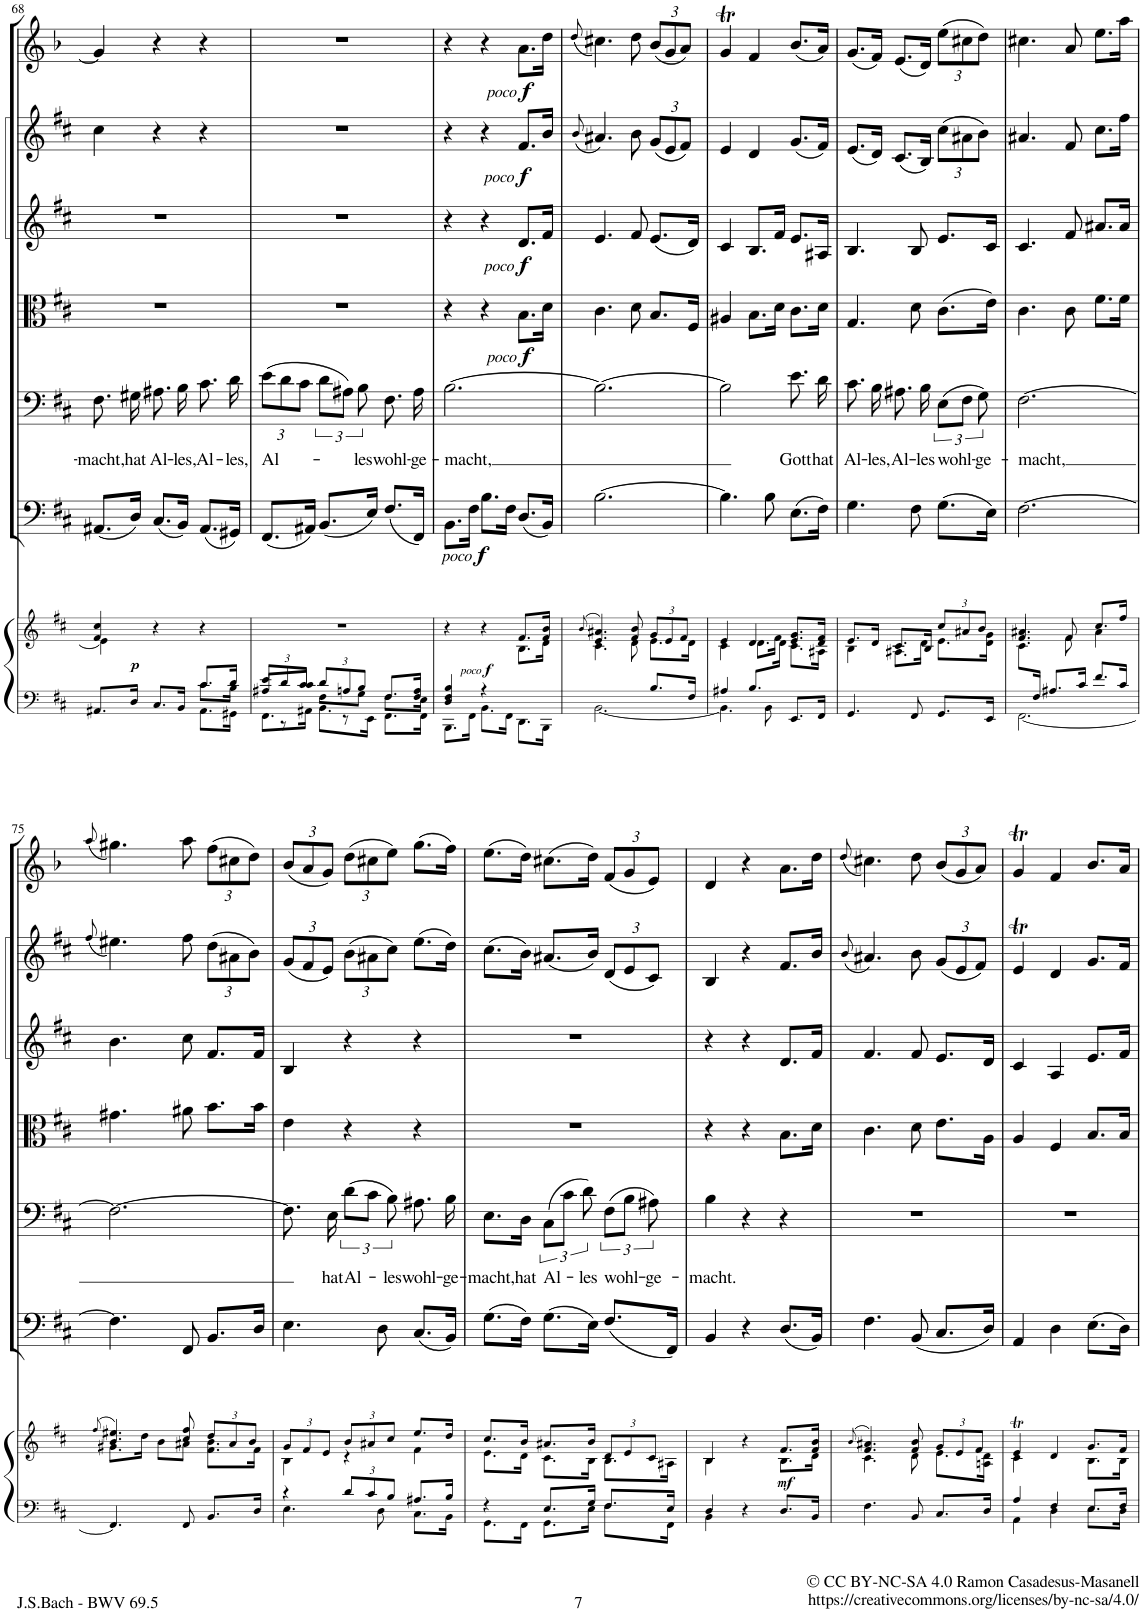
**kern	**kern	**dynam	**kern	**dynam	**kern	**text	**kern	**dynam	**kern	**dynam	**kern	**dynam	**kern	**dynam
*part7	*part7	*part7	*part6	*part6	*part5	*part5	*part4	*part4	*part3	*part3	*part2	*part2	*part1	*part1
*staff8	*staff7	*staff7/8	*staff6	*staff6	*staff5	*staff5	*staff4	*staff4	*staff3	*staff3	*staff2	*staff2	*staff1	*staff1
*I"Piano reduction	*	*	*I"Continuo	*	*I"Basso	*	*I"Viola	*	*I"Violino II	*	*I"Violino I	*	*I"Oboe d'amore	*
*I'Pno	*	*	*	*	*	*	*	*	*	*	*	*	*I'Ob	*
!!LO:PB:g=z
*clefF4	*clefG2	*	*clefF4	*	*clefF4	*	*clefC3	*	*clefG2	*	*clefG2	*	*clefG2	*
*	*	*	*	*	*	*	*	*	*	*	*	*	*Trd2c3	*
*k[f#c#]	*k[f#c#]	*	*k[f#c#]	*	*k[f#c#]	*	*k[f#c#]	*	*k[f#c#]	*	*k[f#c#]	*	*k[b-]	*
*M3/4	*M3/4	*	*M3/4	*	*M3/4	*	*M3/4	*	*M3/4	*	*M3/4	*	*M3/4	*
=68	=68	=68	=68	=68	=68	=68	=68	=68	=68	=68	=68	=68	=68	=68
*^	*^	*	*	*	*	*	*	*	*	*	*	*	*	*
*	*^	*	*	*	*	*	*	*	*	*	*	*	*	*	*	*
!	!	!	!	!	!	!	!	!	!LO:LY:b	!	!	!	!	!	!	!	!
*	*	*	*	*^	*	*	*	*	*	*	*	*	*	*	*	*	*
8.AA#X/L	2ryy	2ryy	4f#/ 4cc#/	4e\]	8.ryy	.	(8.AA#X/L	.	8.F#\	-macht,	2.r	.	2.r	.	4cc#\	.	4g/]	.
!	!	!	!	!	!	!LO:DY:b	!	!	!	!LO:LY:b	!	!	!	!	!	!	!	!
16D/Jk	.	.	.	.	2ryy	p	16D/Jk)	.	16G#X\	hat	.	.	.	.	.	.	.	.
!	!	!	!	!	!	!	!	!	!	!LO:LY:b	!	!	!	!	!	!	!	!
8.C#/L	.	.	4r	4ryy	.	.	(8.C#/L	.	8.A#X\	Al-	.	.	.	.	4r	.	4r	.
!	!	!	!	!	!	!	!	!	!	!LO:LY:b	!	!	!	!	!	!	!	!
16BB/Jk	.	.	.	.	.	.	16BB/Jk)	.	16B\	-les,	.	.	.	.	.	.	.	.
!	!	!	!	!	!	!	!	!	!	!LO:LY:b	!	!	!	!	!	!	!	!
8.c#/L	8.AA#\L	8.c#\L	4r	4ryy	.	.	(8.AA#/L	.	8.c#\	Al-	.	.	.	.	4r	.	4r	.
!	!	!	!	!	!	!	!	!	!	!LO:LY:b	!	!	!	!	!	!	!	!
16d/Jk	16GG#X\Jk	16B\Jk	.	.	16ryy	.	16GG#X/Jk)	.	16d\	-les,	.	.	.	.	.	.	.	.
*	*	*	*v	*v	*v	*	*	*	*	*	*	*	*	*	*	*	*	*
=69	=69	=69	=69	=69	=69	=69	=69	=69	=69	=69	=69	=69	=69	=69	=69	=69
*Xbrackettup	*	*brackettup	*	*	*	*	*Xbrackettup	*	*	*	*	*	*	*	*	*
*	*	*	*^	*	*	*	*	*	*	*	*	*	*	*	*	*
*	*	*	*	*^	*	*	*	*	*	*	*	*	*	*	*	*	*
!	!	!	!	!	!	!	!	!	!	!LO:LY:b	!	!	!	!	!	!	!	!
*	*	*	*v	*v	*v	*	*	*	*	*	*	*	*	*	*	*	*	*
12e/L	8.FF#\L	12A#X/L	2.r	.	(8.FF#/L	.	(12e\L	Al-	2.r	.	2.r	.	2.r	.	2.r	.
12d/	.	12r	.	.	.	.	12d\	.	.	.	.	.	.	.	.	.
12c#/J	.	12c#/J	.	.	.	.	12c#\J	.	.	.	.	.	.	.	.	.
.	16AA#X\Jk	.	.	.	16AA#X/Jk)	.	.	.	.	.	.	.	.	.	.	.
*Xbrackettup	*	*	*	*	*	*	*brackettup	*	*	*	*	*	*	*	*	*
12d/L	8.BB\L	12F#\L	.	.	(8.BB/L	.	12d\L	.	.	.	.	.	.	.	.	.
12An/	.	12r	.	.	.	.	12A#X\J)	.	.	.	.	.	.	.	.	.
!	!	!	!	!	!	!	!	!LO:LY:b	!	!	!	!	!	!	!	!
12B/J	.	12G\J	.	.	.	.	12B\	-les	.	.	.	.	.	.	.	.
.	16EE\Jk	.	.	.	16E/Jk)	.	.	.	.	.	.	.	.	.	.	.
!	!	!	!	!	!	!	!	!LO:LY:b	!	!	!	!	!	!	!	!
8.F#/L	8.FF#\L	8.F#\L	.	.	(8.F#/L	.	8.F#\	wohl-	.	.	.	.	.	.	.	.
!	!	!	!	!	!	!	!	!LO:LY:b	!	!	!	!	!	!	!	!
16F#/ 16A/Jk	16FF#\Jk	16E\Jk	.	.	16FF#/Jk)	.	16A#\	-ge-	.	.	.	.	.	.	.	.
=70	=70	=70	=70	=70	=70	=70	=70	=70	=70	=70	=70	=70	=70	=70	=70	=70
*	*	*	*^	*	*	*	*	*	*	*	*	*	*	*	*	*
!	!	!	!	!	!	!	!	!	!LO:LY:b	!	!	!	!	!	!	!	!
*	*v	*v	*	*	*	*	*	*	*	*	*	*	*	*	*	*	*
4D/ 4F#/ 4B/	8.BBB\L	4r	2ryy	.	8.BB\L	.	[2.B\	-macht,	4r	.	4r	.	4r	.	4r	.
.	16FF#\Jk	.	.	.	16F#\Jk	.	.	.	.	.	.	.	.	.	.	.
!	!	!	!	!LO:DY:b	!	!	!	!	!	!	!	!	!	!	!	!
!	!	!	!	!LO:DY:n=1:b	!	!LO:DY:b	!	!	!	!	!	!	!	!	!	!
!	!	!	!	!	!	!LO:DY:n=1:b	!	!	!	!	!	!	!	!	!	!
4r	8.BB\L	4r	.	other-dynamics f	8.B\L	other-dynamics f	.	.	4r	.	4r	.	4r	.	4r	.
.	16FF#\Jk	.	.	.	16F#\Jk	.	.	.	.	.	.	.	.	.	.	.
!	!	!	!	!	!	!	!	!	!	!LO:DY:b	!	!	!	!	!	!
!	!	!	!	!	!	!	!	!	!	!LO:DY:n=1:b	!	!LO:DY:b	!	!	!	!
!	!	!	!	!	!	!	!	!	!	!	!	!LO:DY:n=1:b	!	!LO:DY:b	!	!
!	!	!	!	!	!	!	!	!	!	!	!	!	!	!LO:DY:n=1:b	!	!LO:DY:b
!	!	!	!	!	!	!	!	!	!	!	!	!	!	!	!	!LO:DY:n=1:b
4ryy	8.DD\L	8.f#/L	8.B\L	.	(8.D/L	.	.	.	8.B\L	other-dynamics f	8.d/L	other-dynamics f	8.f#/L	other-dynamics f	8.a\L	other-dynamics f
.	16BBB\Jk	16f#/ 16b/Jk	16d\Jk	.	16BB/Jk)	.	.	.	16d\Jk	.	16f#/Jk	.	16b/Jk	.	16dd\Jk	.
=71	=71	=71	=71	=71	=71	=71	=71	=71	=71	=71	=71	=71	=71	=71	=71	=71
.	.	(>8qb/	.	.	.	.	.	.	.	.	.	.	(8qb/	.	(8qdd/	.
2ryy	[2.BB\	4.e/ 4.a#X/)	4.c#\	.	[2.B\	.	2.B\_	.	4.c#\	.	4.e/	.	4.a#X/)	.	4.cc#X\)	.
.	.	8f#/ 8b/	8d\	.	.	.	.	.	8d\	.	8f#/	.	8b\	.	8dd\	.
*	*	*Xbrackettup	*	*	*	*	*	*	*	*	*	*	*Xbrackettup	*	*Xbrackettup	*
8.B/L	.	12g/L	8.e\L	.	.	.	.	.	8.B/L	.	(8.e/L	.	(12g/L	.	(12b-/L	.
.	.	12e/	.	.	.	.	.	.	.	.	.	.	12e/	.	12g/	.
.	.	12f#/J	.	.	.	.	.	.	.	.	.	.	12f#/J)	.	12a/J)	.
16F#/Jk	.	.	16d\Jk	.	.	.	.	.	16F#/Jk	.	16d/Jk)	.	.	.	.	.
=72	=72	=72	=72	=72	=72	=72	=72	=72	=72	=72	=72	=72	=72	=72	=72	=72
*	*	*	*^	*	*	*	*	*	*	*	*	*	*	*	*	*
4A#X/	4.BB\]	4e/	4c#\	4..ryy	.	4.B\]	.	2B\]	.	4A#X/	.	4c#/	.	4e/	.	4gT/	.
8.B/L	.	4d/	8.d\L	.	.	.	.	.	.	8.B\L	.	8.B/L	.	4d/	.	4f/	.
.	8BB\	.	.	.	.	8B\	.	.	.	.	.	.	.	.	.	.	.
16ryy	.	.	16f#\Jk	16d\Jk	.	.	.	.	.	16d\Jk	.	16f#/Jk	.	.	.	.	.
!	!	!	!	!	!	!	!	!	!LO:LY:b	!	!	!	!	!	!	!	!
8.EE/L	4ryy	8.e/ 8.g/L	8.c#\L	4ryy	.	(8.E\L	.	8.e\	Gott	8.c#\L	.	8.e/L	.	(8.g/L	.	(8.b-/L	.
!	!	!	!	!	!	!	!	!	!LO:LY:b	!	!	!	!	!	!	!	!
16FF#/Jk	.	16d/ 16f#/Jk	16A#X\Jk	.	.	16F#\Jk)	.	16d\	hat	16d\Jk	.	16A#X/Jk	.	16f#/Jk)	.	16a/Jk)	.
*v	*v	*	*	*	*	*	*	*	*	*	*	*	*	*	*	*	*
*	*	*v	*v	*	*	*	*	*	*	*	*	*	*	*	*	*
=73	=73	=73	=73	=73	=73	=73	=73	=73	=73	=73	=73	=73	=73	=73	=73
!	!	!	!	!	!	!	!LO:LY:b	!	!	!	!	!	!	!	!
4.GG/	8.e/L	4B\	.	4.G\	.	8.c#\	Al-	4.G/	.	4.B/	.	(8.e/L	.	(8.g/L	.
!	!	!	!	!	!	!	!LO:LY:b	!	!	!	!	!	!	!	!
.	16d/Jk	.	.	.	.	16B\	-les,	.	.	.	.	16d/Jk)	.	16f/Jk)	.
!	!	!	!	!	!	!	!LO:LY:b	!	!	!	!	!	!	!	!
.	8.c#/L	8.A#X\L	.	.	.	8.A#X\	Al-	.	.	.	.	(8.c#/L	.	(8.e/L	.
8FF#/	.	.	.	8F#\	.	.	.	8d\	.	8B/	.	.	.	.	.
!	!	!	!	!	!	!	!LO:LY:b	!	!	!	!	!	!	!	!
.	16B/Jk	16d\Jk	.	.	.	16B\	-les	.	.	.	.	16B/Jk)	.	16d/Jk)	.
!	!	!	!	!	!	!	!LO:LY:b	!	!	!	!	!	!	!	!
8.GG/L	12cc#/L	8.e\L	.	(8.G\L	.	(12E\L	wohl-	(8.c#\L	.	8.e/L	.	(12cc#\L	.	(12ee\L	.
.	12a#X/	.	.	.	.	12F#\J	.	.	.	.	.	12a#X\	.	12cc#X\	.
!	!	!	!	!	!	!	!LO:LY:b	!	!	!	!	!	!	!	!
.	12b/J	.	.	.	.	12G\)	-ge-	.	.	.	.	12b\J)	.	12dd\J)	.
16EE/Jk	.	16d\ 16g\Jk	.	16E\Jk)	.	.	.	16e\Jk)	.	16c#/Jk	.	.	.	.	.
=74	=74	=74	=74	=74	=74	=74	=74	=74	=74	=74	=74	=74	=74	=74	=74
*^	*	*^	*	*	*	*	*	*	*	*	*	*	*	*	*
!	!	!	!	!	!	!	!	!	!LO:LY:b	!	!	!	!	!	!	!	!
8.ryy	[2.FF#\	4.a#X/	4.f#/	8.c#\L	.	[2.F#\	.	[2.F#\	-macht,	4.c#\	.	4.c#/	.	4.a#X/	.	4.cc#X\	.
16F#/Jk	.	.	.	2ryy	.	.	.	.	.	.	.	.	.	.	.	.	.
8.A#X/L	.	.	.	.	.	.	.	.	.	.	.	.	.	.	.	.	.
.	.	8f#/	8f#\	.	.	.	.	.	.	8c#\	.	8f#/	.	8f#/	.	8a/	.
16c#/Jk	.	.	.	.	.	.	.	.	.	.	.	.	.	.	.	.	.
8.f#/L	.	8.cc#/L	4a#\	.	.	.	.	.	.	8.f#\L	.	8.a#X/L	.	8.cc#\L	.	8.ee\L	.
16c#/Jk	.	16ff#/Jk	.	16ryy	.	.	.	.	.	16f#\Jk	.	16a#/Jk	.	16ff#\Jk	.	16aa\Jk	.
*v	*v	*	*	*	*	*	*	*	*	*	*	*	*	*	*	*	*
*	*v	*v	*v	*	*	*	*	*	*	*	*	*	*	*	*	*
!!LO:LB:g=z
=75	=75	=75	=75	=75	=75	=75	=75	=75	=75	=75	=75	=75	=75	=75
.	(>8qff#/	.	.	.	.	.	.	.	.	.	(8qff#/	.	(8qaa/	.
*	*^	*	*	*	*	*	*	*	*	*	*	*	*	*
4.FF#/]	4.b/ 4.ee#X/)	8.g#X\L	.	4.F#\]	.	2.F#\_	.	4.g#X\	.	4.b\	.	4.ee#X\)	.	4.gg#X\)	.
.	.	16dd\Jk	.	.	.	.	.	.	.	.	.	.	.	.	.
.	.	8b\L	.	.	.	.	.	.	.	.	.	.	.	.	.
8FF#/	8cc#/ 8ff#/	8a#X\J	.	8FF#/	.	.	.	8a#X\	.	8cc#\	.	8ff#\	.	8aa\	.
8.BB/L	12dd/L	8.f#\ 8.b\L	.	8.BB/L	.	.	.	8.b\L	.	8.f#/L	.	(12dd\L	.	(12ff\L	.
.	12a#/	.	.	.	.	.	.	.	.	.	.	12a#X\	.	12cc#X\	.
.	12b/J	.	.	.	.	.	.	.	.	.	.	12b\J)	.	12dd\J)	.
16D/Jk	.	16f#\Jk	.	16D/Jk	.	.	.	16b\Jk	.	16f#/Jk	.	.	.	.	.
=76	=76	=76	=76	=76	=76	=76	=76	=76	=76	=76	=76	=76	=76	=76	=76
*^	*	*	*	*	*	*	*	*	*	*	*	*	*	*	*
4r	4.E\	12g/L	4B\	.	4.E\	.	8.F#\]	.	4e\	.	4B/	.	(12g/L	.	(12b-/L	.
.	.	12f#/	.	.	.	.	.	.	.	.	.	.	12f#/	.	12a/	.
.	.	12e/J	.	.	.	.	.	.	.	.	.	.	12e/J)	.	12g/J)	.
!	!	!	!	!	!	!	!	!LO:LY:b	!	!	!	!	!	!	!	!
.	.	.	.	.	.	.	16E\	hat	.	.	.	.	.	.	.	.
!	!	!	!	!	!	!	!	!LO:LY:b	!	!	!	!	!	!	!	!
12d/L	.	12b/L	4r	.	.	.	(12d\L	Al-	4r	.	4r	.	(12b\L	.	(12dd\L	.
12c#/	.	12a#X/	.	.	.	.	12c#\J	.	.	.	.	.	12a#X\	.	12cc#X\	.
.	8D\	.	.	.	8D\	.	.	.	.	.	.	.	.	.	.	.
!	!	!	!	!	!	!	!	!LO:LY:b	!	!	!	!	!	!	!	!
12B/J	.	12cc#/J	.	.	.	.	12B\)	-les	.	.	.	.	12cc#\J)	.	12ee\J)	.
!	!	!	!	!	!	!	!	!LO:LY:b	!	!	!	!	!	!	!	!
8.A#X/L	8.C#\L	8.ee/L	4f#\	.	(8.C#/L	.	8.A#X\	wohl-	4r	.	4r	.	(8.ee\L	.	(8.gg\L	.
!	!	!	!	!	!	!	!	!LO:LY:b	!	!	!	!	!	!	!	!
16B/Jk	16BB\Jk	16dd/Jk	.	.	16BB/Jk)	.	16B\	-ge-	.	.	.	.	16dd\Jk)	.	16ff\Jk)	.
=77	=77	=77	=77	=77	=77	=77	=77	=77	=77	=77	=77	=77	=77	=77	=77	=77
!	!	!	!	!	!	!	!	!LO:LY:b	!	!	!	!	!	!	!	!
4r	8.GG\L	8.cc#/L	8.e\L	.	(8.G\L	.	8.E\L	-macht,	2.r	.	2.r	.	(8.cc#\L	.	(8.ee\L	.
!	!	!	!	!	!	!	!	!LO:LY:b	!	!	!	!	!	!	!	!
.	16FF#\Jk	16b/Jk	16d\Jk	.	16F#\Jk)	.	16D\Jk	hat	.	.	.	.	16b\Jk)	.	16dd\Jk)	.
!	!	!	!	!	!	!	!	!LO:LY:b	!	!	!	!	!	!	!	!
8.E/L	8.GG\L	8.a#X/L	8.c#\L	.	(8.G\L	.	(12C#\L	Al-	.	.	.	.	(8.a#X/L	.	(8.cc#X\L	.
.	.	.	.	.	.	.	12c#\J	.	.	.	.	.	.	.	.	.
!	!	!	!	!	!	!	!	!LO:LY:b	!	!	!	!	!	!	!	!
.	.	.	.	.	.	.	12d\)	-les	.	.	.	.	.	.	.	.
16G/Jk	16E\Jk	16b/Jk	16B\Jk	.	16E\Jk)	.	.	.	.	.	.	.	16b/Jk)	.	16dd\Jk)	.
!	!	!	!	!	!	!	!	!LO:LY:b	!	!	!	!	!	!	!	!
8.F#/L	8.F#\L	12d/L	8.B\L	.	(8.F#/L	.	(12F#\L	wohl-	.	.	.	.	(12d/L	.	(12f/L	.
.	.	12e/	.	.	.	.	12B\J	.	.	.	.	.	12e/	.	12g/	.
!	!	!	!	!	!	!	!	!LO:LY:b	!	!	!	!	!	!	!	!
.	.	12c#/J	.	.	.	.	12A#X\)	-ge-	.	.	.	.	12c#/J)	.	12e/J)	.
16E/Jk	16FF#\Jk	.	16A#X\Jk	.	16FF#/Jk)	.	.	.	.	.	.	.	.	.	.	.
=78	=78	=78	=78	=78	=78	=78	=78	=78	=78	=78	=78	=78	=78	=78	=78	=78
!	!	!	!	!	!	!	!	!LO:LY:b	!	!	!	!	!	!	!	!
4D/	4BB\	4B/	4B\	.	4BB/	.	4B\	-macht.	4r	.	4r	.	4B/	.	4d/	.
4r	4ryy	4r	4ryy	.	4r	.	4r	.	4r	.	4r	.	4r	.	4r	.
!	!	!	!	!LO:DY:b	!	!	!	!	!	!	!	!	!	!	!	!
8.D/L	4ryy	8.f#/L	8.B\L	mf	(8.D/L	.	4r	.	8.B\L	.	8.d/L	.	8.f#/L	.	8.a\L	.
16BB/Jk	.	16f#/ 16b/Jk	16d\Jk	.	16BB/Jk)	.	.	.	16d\Jk	.	16f#/Jk	.	16b/Jk	.	16dd\Jk	.
*v	*v	*	*	*	*	*	*	*	*	*	*	*	*	*	*	*
=79	=79	=79	=79	=79	=79	=79	=79	=79	=79	=79	=79	=79	=79	=79	=79
.	(>8qb/	.	.	.	.	.	.	.	.	.	.	(8qb/	.	(8qdd/	.
4.F#\	4.f#/ 4.a#X/)	4.c#\	.	4.F#\	.	2.r	.	4.c#\	.	4.f#/	.	4.a#X/)	.	4.cc#X\)	.
8BB/	8f#/ 8b/	8d\	.	(8BB/	.	.	.	8d\	.	8f#/	.	8b\	.	8dd\	.
8.C#/L	12g/L	8.e\L	.	8.C#/L	.	.	.	8.e\L	.	8.e/L	.	(12g/L	.	(12b-/L	.
.	12e/	.	.	.	.	.	.	.	.	.	.	12e/	.	12g/	.
.	12f#/J	.	.	.	.	.	.	.	.	.	.	12f#/J)	.	12a/J)	.
16D/Jk	.	16An\ 16d\Jk	.	16D/Jk)	.	.	.	16A\Jk	.	16d/Jk	.	.	.	.	.
=80	=80	=80	=80	=80	=80	=80	=80	=80	=80	=80	=80	=80	=80	=80	=80
*^	*	*	*	*	*	*	*	*	*	*	*	*	*	*	*
4A/	4AA\	4eT/	4c#\	.	4AA/	.	2.r	.	4A/	.	4c#/	.	4eT/	.	4gT/	.
4F#/	4D\	4d/	4ryy	.	4D\	.	.	.	4F#/	.	4A/	.	4d/	.	4f/	.
8.E/L	8.E\L	8.g/L	8.B\L	.	(8.E\L	.	.	.	8.B/L	.	8.e/L	.	8.g/L	.	8.b-/L	.
16F#/Jk	16D\Jk	16f#/Jk	16B\Jk	.	16D\Jk)	.	.	.	16B/Jk	.	16f#/Jk	.	16f#/Jk	.	16a/Jk	.
*v	*v	*	*	*	*	*	*	*	*	*	*	*	*	*	*	*
*	*v	*v	*	*	*	*	*	*	*	*	*	*	*	*	*
=	=	=	=	=	=	=	=	=	=	=	=	=	=	=
*-	*-	*-	*-	*-	*-	*-	*-	*-	*-	*-	*-	*-	*-	*-
